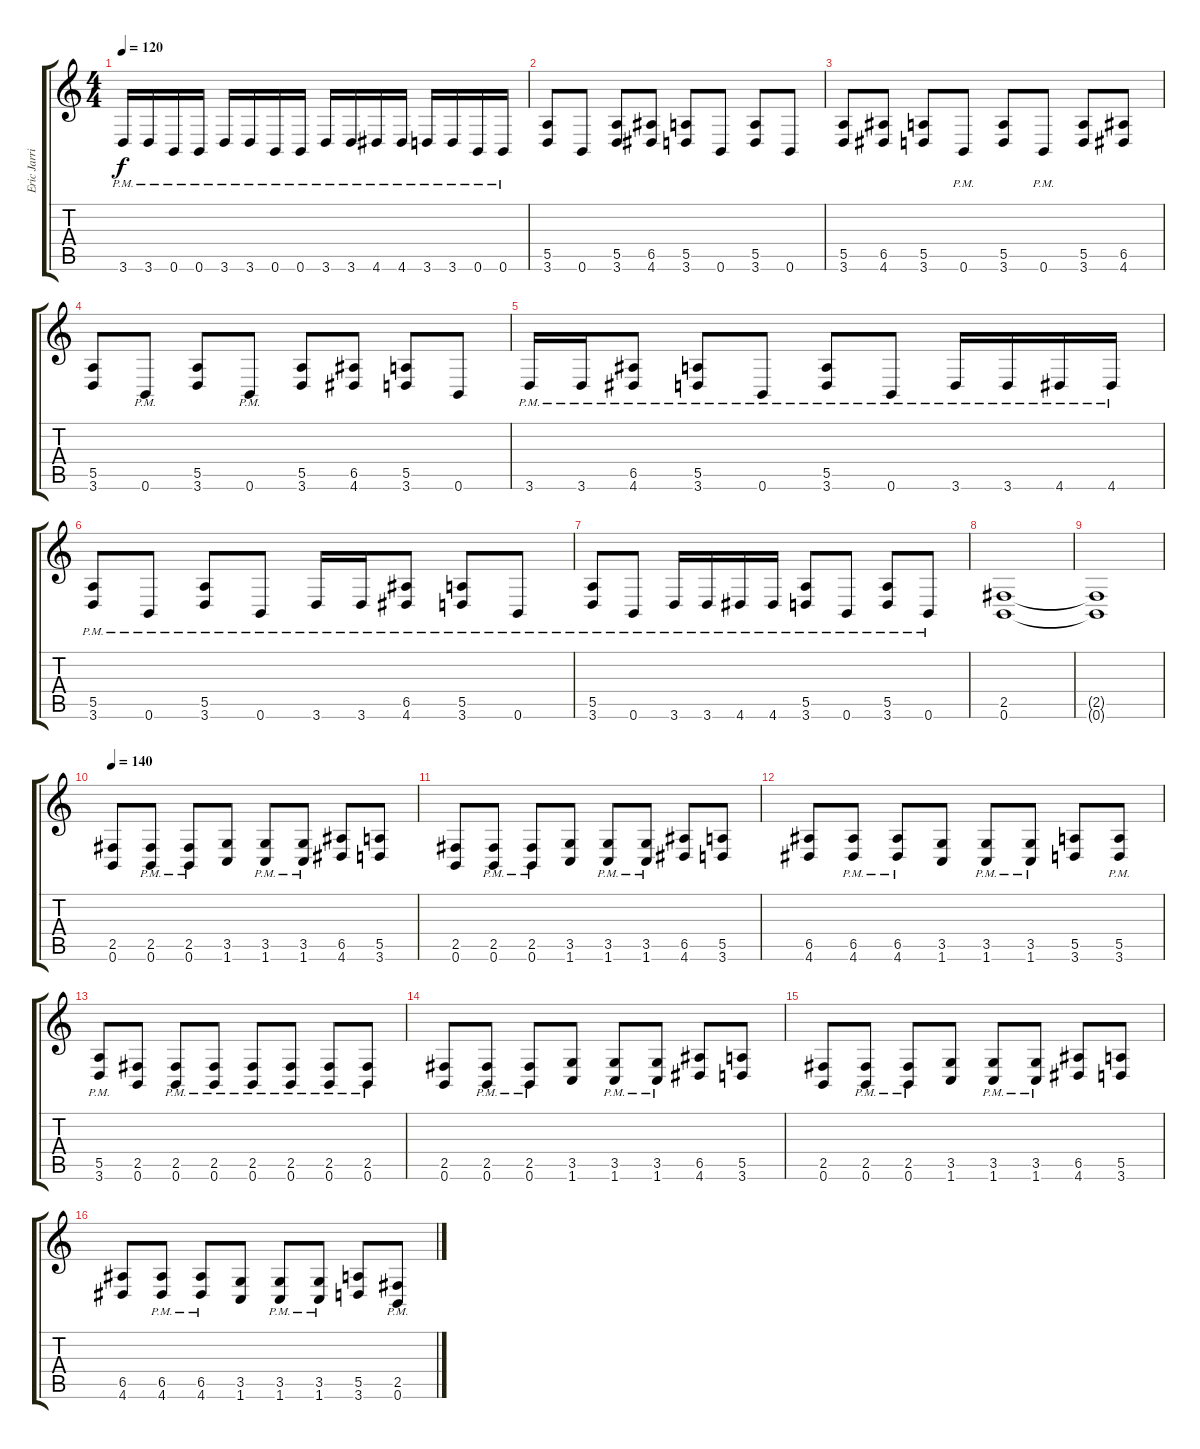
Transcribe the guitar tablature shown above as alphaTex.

\track ("Eric Jarrin" "Eric Jarri") {instrument distortionguitar}
\staff {score tabs}
\tuning (B3 Gb3 D3 A2 E2 B1) {hide}
\ts (4 4)
\tempo 120
\clef g2
\ks c
3.6{pm}.16{dy f} 3.6{pm}.16 0.6{pm}.16 0.6{pm}.16 3.6{pm}.16 3.6{pm}.16 0.6{pm}.16 0.6{pm}.16 3.6{pm}.16 3.6{pm}.16 4.6{pm}.16 4.6{pm}.16 3.6{pm}.16 3.6{pm}.16 0.6{pm}.16 0.6{pm}.16 |
(5.5 3.6).8 0.6.8 (5.5 3.6).8 (6.5 4.6).8 (5.5 3.6).8 0.6.8 (5.5 3.6).8 0.6.8 |
(5.5 3.6).8 (6.5 4.6).8 (5.5 3.6).8 0.6{pm}.8 (5.5 3.6).8 0.6{pm}.8 (5.5 3.6).8 (6.5 4.6).8 |
(5.5 3.6).8 0.6{pm}.8 (5.5 3.6).8 0.6{pm}.8 (5.5 3.6).8 (6.5 4.6).8 (5.5 3.6).8 0.6.8 |
3.6{pm}.16 3.6{pm}.16 (6.5{pm} 4.6{pm}).8 (5.5{pm} 3.6{pm}).8 0.6{pm}.8 (5.5{pm} 3.6{pm}).8 0.6{pm}.8 3.6{pm}.16 3.6{pm}.16 4.6{pm}.16 4.6{pm}.16 |
(5.5{pm} 3.6{pm}).8 0.6{pm}.8 (5.5{pm} 3.6{pm}).8 0.6{pm}.8 3.6{pm}.16 3.6{pm}.16 (6.5{pm} 4.6{pm}).8 (5.5 3.6{pm}).8 0.6{pm}.8 |
(5.5{pm} 3.6{pm}).8 0.6{pm}.8 3.6{pm}.16 3.6{pm}.16 4.6{pm}.16 4.6{pm}.16 (5.5{pm} 3.6{pm}).8 0.6{pm}.8 (5.5{pm} 3.6{pm}).8 0.6{pm}.8 |
(2.5 0.6).1 |
(2.5{t} 0.6{t}).1 |
\tempo 140
(2.5 0.6).8 (2.5{pm} 0.6{pm}).8 (2.5{pm} 0.6{pm}).8 (3.5 1.6).8 (3.5{pm} 1.6{pm}).8 (3.5{pm} 1.6{pm}).8 (6.5 4.6).8 (5.5 3.6).8 |
(2.5 0.6).8 (2.5{pm} 0.6{pm}).8 (2.5{pm} 0.6{pm}).8 (3.5 1.6).8 (3.5{pm} 1.6{pm}).8 (3.5{pm} 1.6{pm}).8 (6.5 4.6).8 (5.5 3.6).8 |
(6.5 4.6).8 (6.5{pm} 4.6{pm}).8 (6.5{pm} 4.6{pm}).8 (3.5 1.6).8 (3.5{pm} 1.6{pm}).8 (3.5{pm} 1.6{pm}).8 (5.5 3.6).8 (5.5{pm} 3.6{pm}).8 |
(5.5{pm} 3.6{pm}).8 (2.5 0.6).8 (2.5{pm} 0.6{pm}).8 (2.5{pm} 0.6{pm}).8 (2.5{pm} 0.6{pm}).8 (2.5{pm} 0.6{pm}).8 (2.5{pm} 0.6{pm}).8 (2.5{pm} 0.6{pm}).8 |
(2.5 0.6).8 (2.5{pm} 0.6{pm}).8 (2.5{pm} 0.6{pm}).8 (3.5 1.6).8 (3.5{pm} 1.6{pm}).8 (3.5{pm} 1.6{pm}).8 (6.5 4.6).8 (5.5 3.6).8 |
(2.5 0.6).8 (2.5{pm} 0.6{pm}).8 (2.5{pm} 0.6{pm}).8 (3.5 1.6).8 (3.5{pm} 1.6{pm}).8 (3.5{pm} 1.6{pm}).8 (6.5 4.6).8 (5.5 3.6).8 |
(6.5 4.6).8 (6.5{pm} 4.6{pm}).8 (6.5{pm} 4.6{pm}).8 (3.5 1.6).8 (3.5{pm} 1.6{pm}).8 (3.5{pm} 1.6{pm}).8 (5.5 3.6).8 (2.5{pm} 0.6{pm}).8
